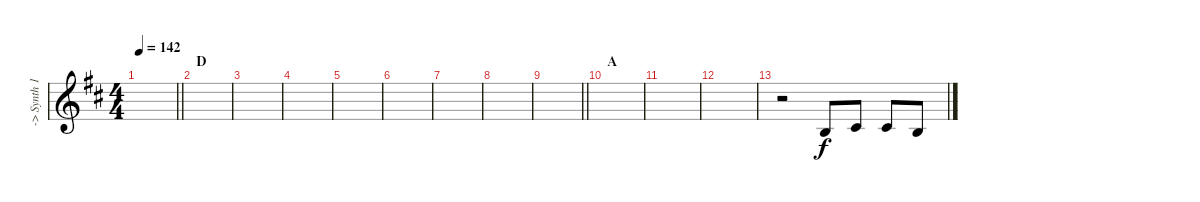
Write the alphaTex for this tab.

\track ("-> Synth 1" "-> Synth 1") {instrument drawbarorgan}
\staff {score}
\tuning (E4 B3 G3 D3 A2 E2) {hide}
\ts (4 4)
\tempo 142
\clef g2
\barLineRight lightlight
\ks d
|
\section ("" "D")
|
|
|
|
|
|
|
\barLineRight lightlight
|
\section ("" "A")
|
|
|
r.2 4.3.8 6.3.8 6.3.8 4.3.8
